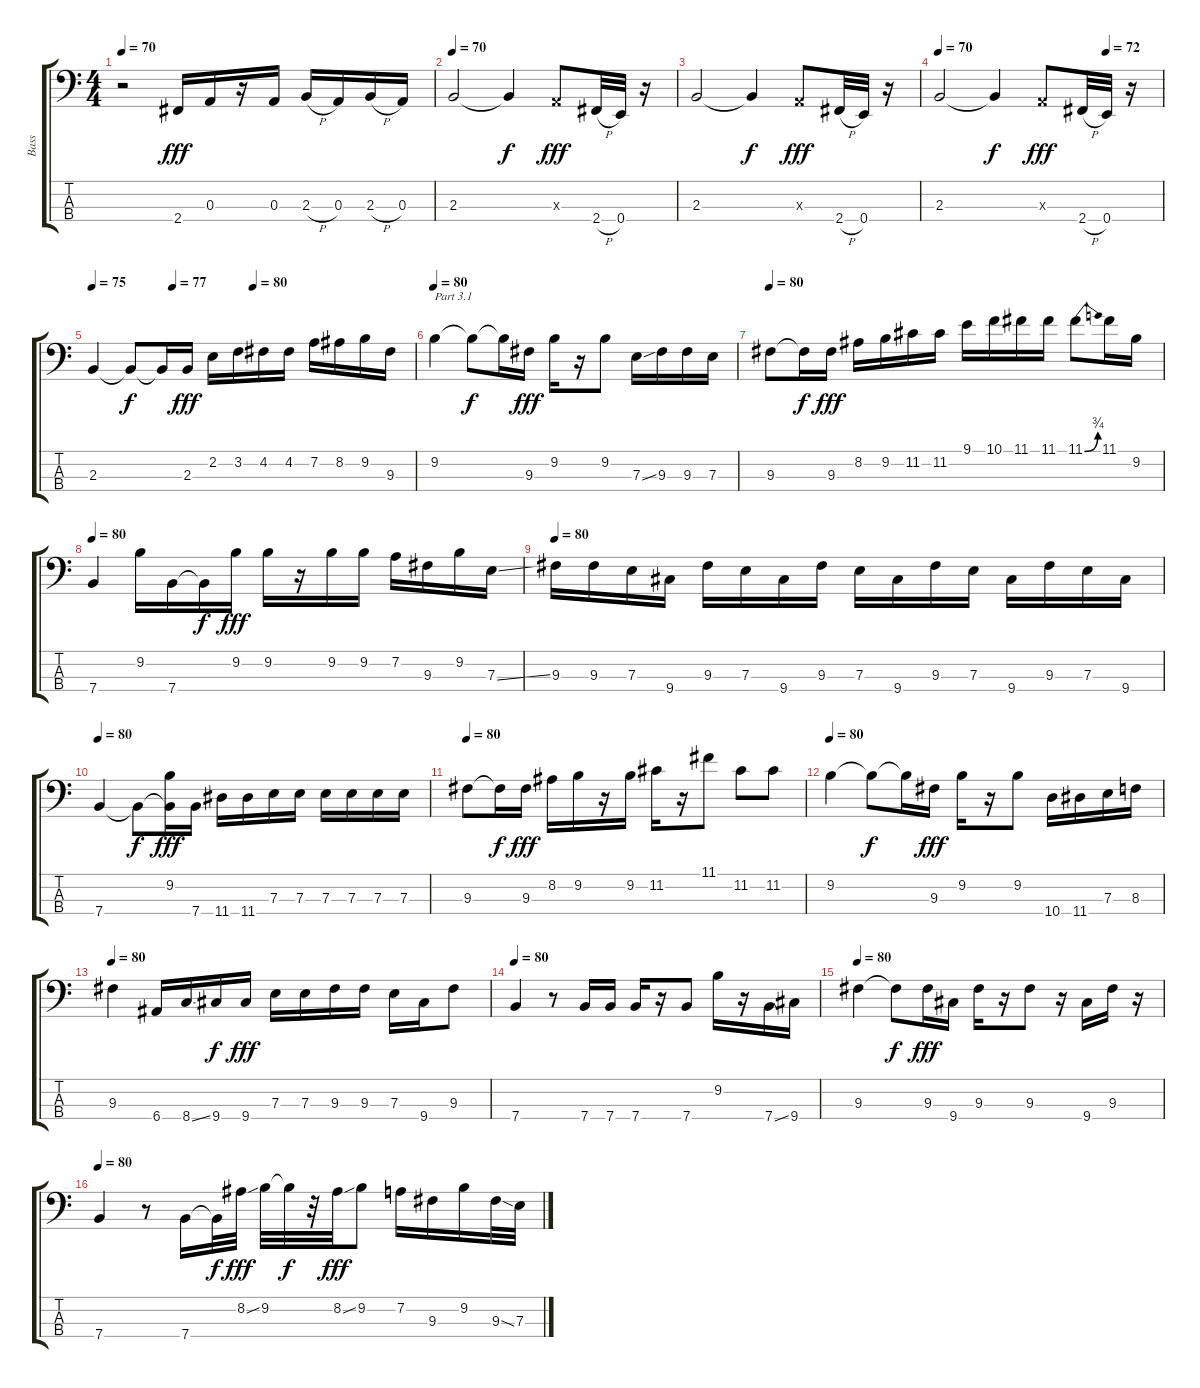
\track ("Bass" "Bass") {instrument fretlessbass}
\staff {score tabs}
\tuning (G2 D2 A1 E1) {hide}
\ts (4 4)
\tempo 70
\clef f4
\ks c
r.2{dy f} 2.4.16{dy fff} 0.3.16 r.16 0.3.16 2.3{h}.16 0.3.16 2.3{h}.16 0.3.16 |
\tempo 70
2.3.2 2.3{t}.4{dy f} 0.3{x}.8{dy fff} 2.4{h}.32 0.4.32 r.16 |
2.3.2 2.3{t}.4{dy f} 0.3{x}.8{dy fff} 2.4{h}.32 0.4.32 r.16 |
\tempo 70
\tempo (72 0.75)
2.3.2 2.3{t}.4{dy f} 0.3{x}.8{dy fff} 2.4{h}.32 0.4.32 r.16 |
\tempo 75
\tempo (77 0.25)
\tempo (80 0.5)
2.3.4 2.3{t}.8{dy f} 2.3{t}.16 2.3.16{dy fff} 2.2.16 3.2.16 4.2.16 4.2.16 7.2.16 8.2.16 9.2.16 9.3.16 |
\tempo 80
9.2.4{txt "Part 3.1"} 9.2{t}.8{dy f} 9.2{t}.16 9.3.16{dy fff} 9.2.16 r.16 9.2.8 7.3{ss}.16 9.3.16 9.3.16 7.3.16 |
\tempo 80
9.3.8 9.3{t}.16{dy f} 9.3.16{dy fff} 8.2.16 9.2.16 11.2.16 11.2.16 9.1.16 10.1.16 11.1.16 11.1.16 11.1{be (bend 0 0 60 3)}.8 11.1.16 9.2.16 |
\tempo 80
7.4.4 9.2.16 7.4.16 7.4{t}.16{dy f} 9.2.16{dy fff} 9.2.16 r.16 9.2.16 9.2.16 7.2.16 9.3.16 9.2.16 7.3{ss}.16 |
\tempo 80
9.3.16 9.3.16 7.3.16 9.4.16 9.3.16 7.3.16 9.4.16 9.3.16 7.3.16 9.4.16 9.3.16 7.3.16 9.4.16 9.3.16 7.3.16 9.4.16 |
\tempo 80
7.4.4 7.4{t}.8{dy f} (9.2 7.4{t}).16{dy fff} 7.4.16 11.4.16 11.4.16 7.3.16 7.3.16 7.3.16 7.3.16 7.3.16 7.3.16 |
\tempo 80
9.3.8 9.3{t}.16{dy f} 9.3.16{dy fff} 8.2.16 9.2.16 r.16 9.2.16 11.2.16 r.16 11.1.8 11.2.8 11.2.8 |
\tempo 80
9.2.4 9.2{t}.8{dy f} 9.2{t}.16 9.3.16{dy fff} 9.2.16 r.16 9.2.8 10.4.16 11.4.16 7.3.16 8.3.16 |
\tempo 80
9.3.4 6.4.16 8.4{ss}.16 9.4.16{dy f} 9.4.16{dy fff} 7.3.16 7.3.16 9.3.16 9.3.16 7.3.16 9.4.16 9.3.8 |
\tempo 80
7.4.4 r.8 7.4.16 7.4.16 7.4.16 r.16 7.4.8 9.2.16 r.16 7.4{ss}.16 9.4.16 |
\tempo 80
9.3.4 9.3{t}.8{dy f} 9.3.16{dy fff} 9.4.16 9.3.16 r.16 9.3.8 r.16 9.4.16 9.3.16 r.16 |
\tempo 80
7.4.4 r.8 7.4.16 7.4{t}.32{dy f} 8.2{ss}.32{dy fff} 9.2.32 9.2{t}.32{dy f} r.32 8.2{ss}.32{dy fff} 9.2.8 7.2.16 9.3.16 9.2.16 9.3{ss}.32 7.3.32
